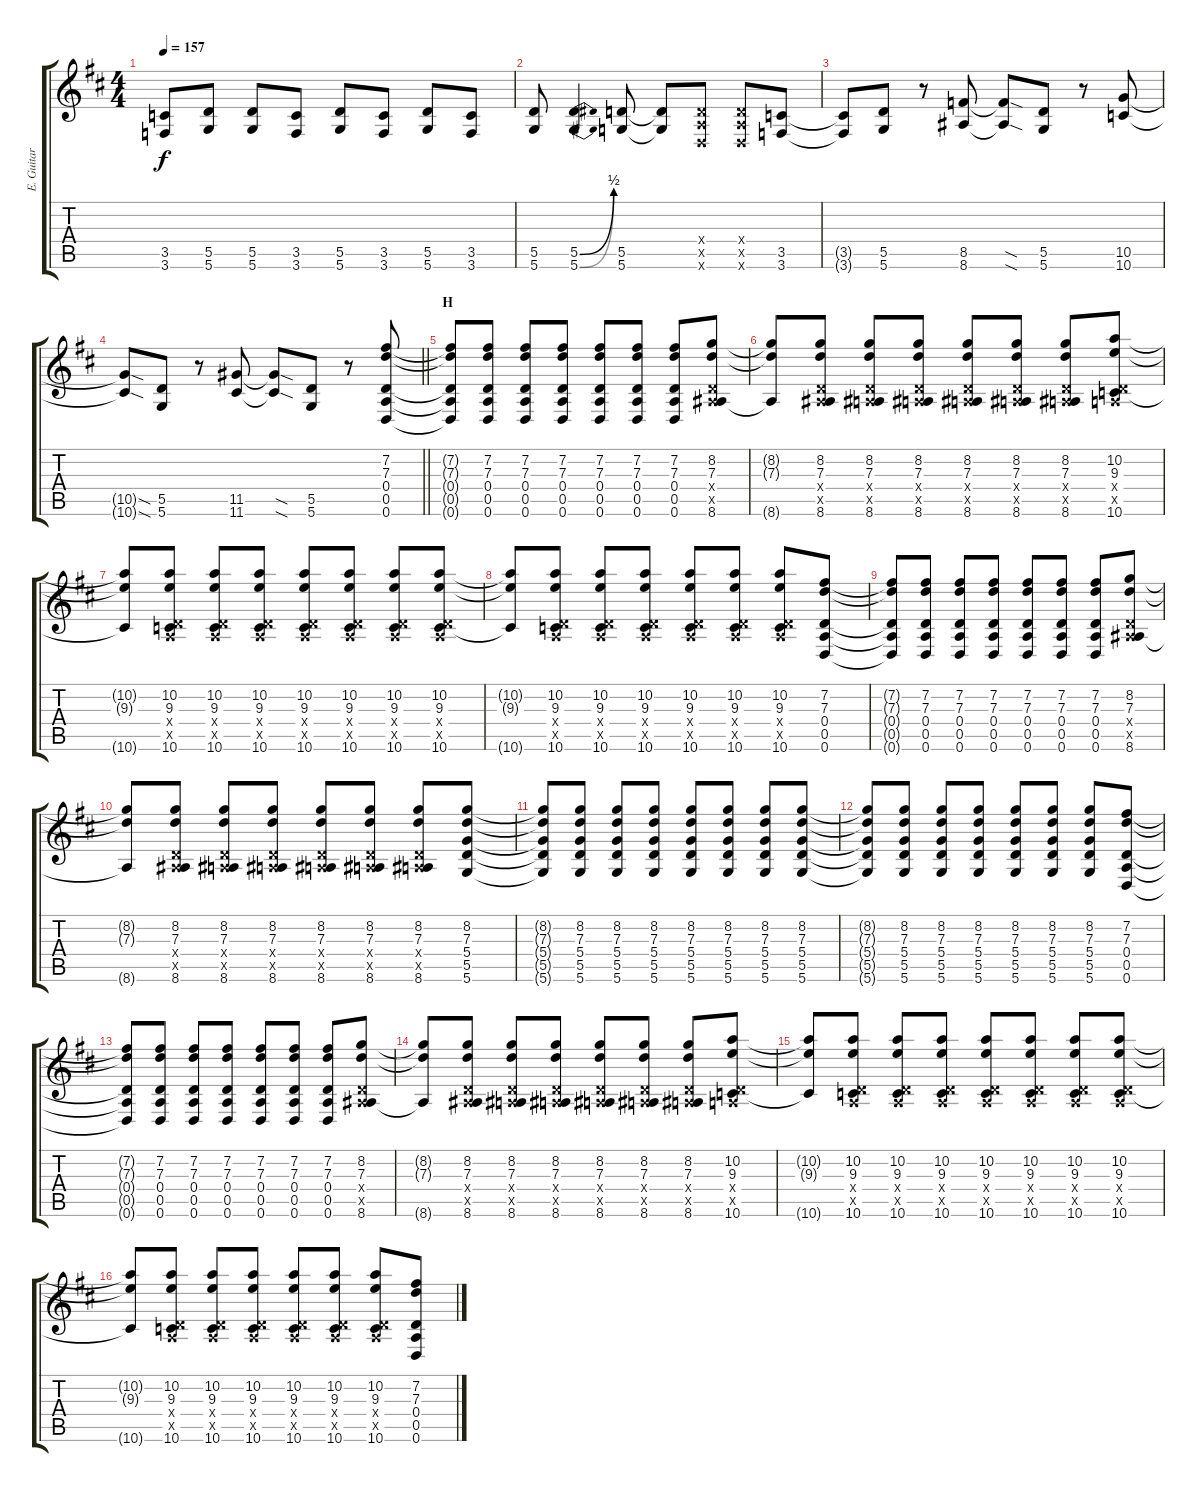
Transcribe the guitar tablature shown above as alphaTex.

\track ("E. Guitar I" "E. Guitar ") {instrument overdrivenguitar}
\staff {score tabs}
\tuning (E4 B3 G3 D3 A2 D2) {hide}
\ts (4 4)
\tempo 157
\clef g2
\ks d
(3.5{t} 3.6{t}).8{dy f} (5.5 5.6).8 (5.5 5.6).8 (3.5 3.6).8 (5.5 5.6).8 (3.5 3.6).8 (5.5 5.6).8 (3.5 3.6).8 |
(5.5 5.6).8 (5.5{be (bend 0 0 60 2)} 5.6{be (bend 0 0 60 2)}).4 (5.5 5.6).8 (5.5{t} 5.6{t}).8 (0.4{x} 0.5{x} 0.6{x}).8 (0.4{x} 0.5{x} 0.6{x}).8 (3.5 3.6).8 |
(3.5{t} 3.6{t}).8 (5.5 5.6).8 r.8 (8.5 8.6).8 (8.5{sod t} 8.6{sod t}).8 (5.5 5.6).8 r.8 (10.5 10.6).8 |
\barLineRight lightlight
(10.5{sod t} 10.6{sod t}).8 (5.5 5.6).8 r.8 (11.5 11.6).8 (11.5{sod t} 11.6{sod t}).8 (5.5 5.6).8 r.8 (7.2 7.3 0.4 0.5 0.6).8 |
\section ("" "H")
(7.2{t} 7.3{t} 0.4{t} 0.5{t} 0.6{t}).8 (7.2 7.3 0.4 0.5 0.6).8 (7.2 7.3 0.4 0.5 0.6).8 (7.2 7.3 0.4 0.5 0.6).8 (7.2 7.3 0.4 0.5 0.6).8 (7.2 7.3 0.4 0.5 0.6).8 (7.2 7.3 0.4 0.5 0.6).8 (8.2 7.3 0.4{x} 0.5{x} 8.6).8 |
(8.2{t} 7.3{t} 8.6{t}).8 (8.2 7.3 0.4{x} 0.5{x} 8.6).8 (8.2 7.3 0.4{x} 0.5{x} 8.6).8 (8.2 7.3 0.4{x} 0.5{x} 8.6).8 (8.2 7.3 0.4{x} 0.5{x} 8.6).8 (8.2 7.3 0.4{x} 0.5{x} 8.6).8 (8.2 7.3 0.4{x} 0.5{x} 8.6).8 (10.2 9.3 0.4{x} 0.5{x} 10.6).8 |
(10.2{t} 9.3{t} 10.6{t}).8 (10.2 9.3 0.4{x} 0.5{x} 10.6).8 (10.2 9.3 0.4{x} 0.5{x} 10.6).8 (10.2 9.3 0.4{x} 0.5{x} 10.6).8 (10.2 9.3 0.4{x} 0.5{x} 10.6).8 (10.2 9.3 0.4{x} 0.5{x} 10.6).8 (10.2 9.3 0.4{x} 0.5{x} 10.6).8 (10.2 9.3 0.4{x} 0.5{x} 10.6).8 |
(10.2{t} 9.3{t} 10.6{t}).8 (10.2 9.3 0.4{x} 0.5{x} 10.6).8 (10.2 9.3 0.4{x} 0.5{x} 10.6).8 (10.2 9.3 0.4{x} 0.5{x} 10.6).8 (10.2 9.3 0.4{x} 0.5{x} 10.6).8 (10.2 9.3 0.4{x} 0.5{x} 10.6).8 (10.2 9.3 0.4{x} 0.5{x} 10.6).8 (7.2 7.3 0.4 0.5 0.6).8 |
(7.2{t} 7.3{t} 0.4{t} 0.5{t} 0.6{t}).8 (7.2 7.3 0.4 0.5 0.6).8 (7.2 7.3 0.4 0.5 0.6).8 (7.2 7.3 0.4 0.5 0.6).8 (7.2 7.3 0.4 0.5 0.6).8 (7.2 7.3 0.4 0.5 0.6).8 (7.2 7.3 0.4 0.5 0.6).8 (8.2 7.3 0.4{x} 0.5{x} 8.6).8 |
(8.2{t} 7.3{t} 8.6{t}).8 (8.2 7.3 0.4{x} 0.5{x} 8.6).8 (8.2 7.3 0.4{x} 0.5{x} 8.6).8 (8.2 7.3 0.4{x} 0.5{x} 8.6).8 (8.2 7.3 0.4{x} 0.5{x} 8.6).8 (8.2 7.3 0.4{x} 0.5{x} 8.6).8 (8.2 7.3 0.4{x} 0.5{x} 8.6).8 (8.2 7.3 5.4 5.5 5.6).8 |
(8.2{t} 7.3{t} 5.4{t} 5.5{t} 5.6{t}).8 (8.2 7.3 5.4 5.5 5.6).8 (8.2 7.3 5.4 5.5 5.6).8 (8.2 7.3 5.4 5.5 5.6).8 (8.2 7.3 5.4 5.5 5.6).8 (8.2 7.3 5.4 5.5 5.6).8 (8.2 7.3 5.4 5.5 5.6).8 (8.2 7.3 5.4 5.5 5.6).8 |
(8.2{t} 7.3{t} 5.4{t} 5.5{t} 5.6{t}).8 (8.2 7.3 5.4 5.5 5.6).8 (8.2 7.3 5.4 5.5 5.6).8 (8.2 7.3 5.4 5.5 5.6).8 (8.2 7.3 5.4 5.5 5.6).8 (8.2 7.3 5.4 5.5 5.6).8 (8.2 7.3 5.4 5.5 5.6).8 (7.2 7.3 0.4 0.5 0.6).8 |
(7.2{t} 7.3{t} 0.4{t} 0.5{t} 0.6{t}).8 (7.2 7.3 0.4 0.5 0.6).8 (7.2 7.3 0.4 0.5 0.6).8 (7.2 7.3 0.4 0.5 0.6).8 (7.2 7.3 0.4 0.5 0.6).8 (7.2 7.3 0.4 0.5 0.6).8 (7.2 7.3 0.4 0.5 0.6).8 (8.2 7.3 0.4{x} 0.5{x} 8.6).8 |
(8.2{t} 7.3{t} 8.6{t}).8 (8.2 7.3 0.4{x} 0.5{x} 8.6).8 (8.2 7.3 0.4{x} 0.5{x} 8.6).8 (8.2 7.3 0.4{x} 0.5{x} 8.6).8 (8.2 7.3 0.4{x} 0.5{x} 8.6).8 (8.2 7.3 0.4{x} 0.5{x} 8.6).8 (8.2 7.3 0.4{x} 0.5{x} 8.6).8 (10.2 9.3 0.4{x} 0.5{x} 10.6).8 |
(10.2{t} 9.3{t} 10.6{t}).8 (10.2 9.3 0.4{x} 0.5{x} 10.6).8 (10.2 9.3 0.4{x} 0.5{x} 10.6).8 (10.2 9.3 0.4{x} 0.5{x} 10.6).8 (10.2 9.3 0.4{x} 0.5{x} 10.6).8 (10.2 9.3 0.4{x} 0.5{x} 10.6).8 (10.2 9.3 0.4{x} 0.5{x} 10.6).8 (10.2 9.3 0.4{x} 0.5{x} 10.6).8 |
(10.2{t} 9.3{t} 10.6{t}).8 (10.2 9.3 0.4{x} 0.5{x} 10.6).8 (10.2 9.3 0.4{x} 0.5{x} 10.6).8 (10.2 9.3 0.4{x} 0.5{x} 10.6).8 (10.2 9.3 0.4{x} 0.5{x} 10.6).8 (10.2 9.3 0.4{x} 0.5{x} 10.6).8 (10.2 9.3 0.4{x} 0.5{x} 10.6).8 (7.2 7.3 0.4 0.5 0.6).8
